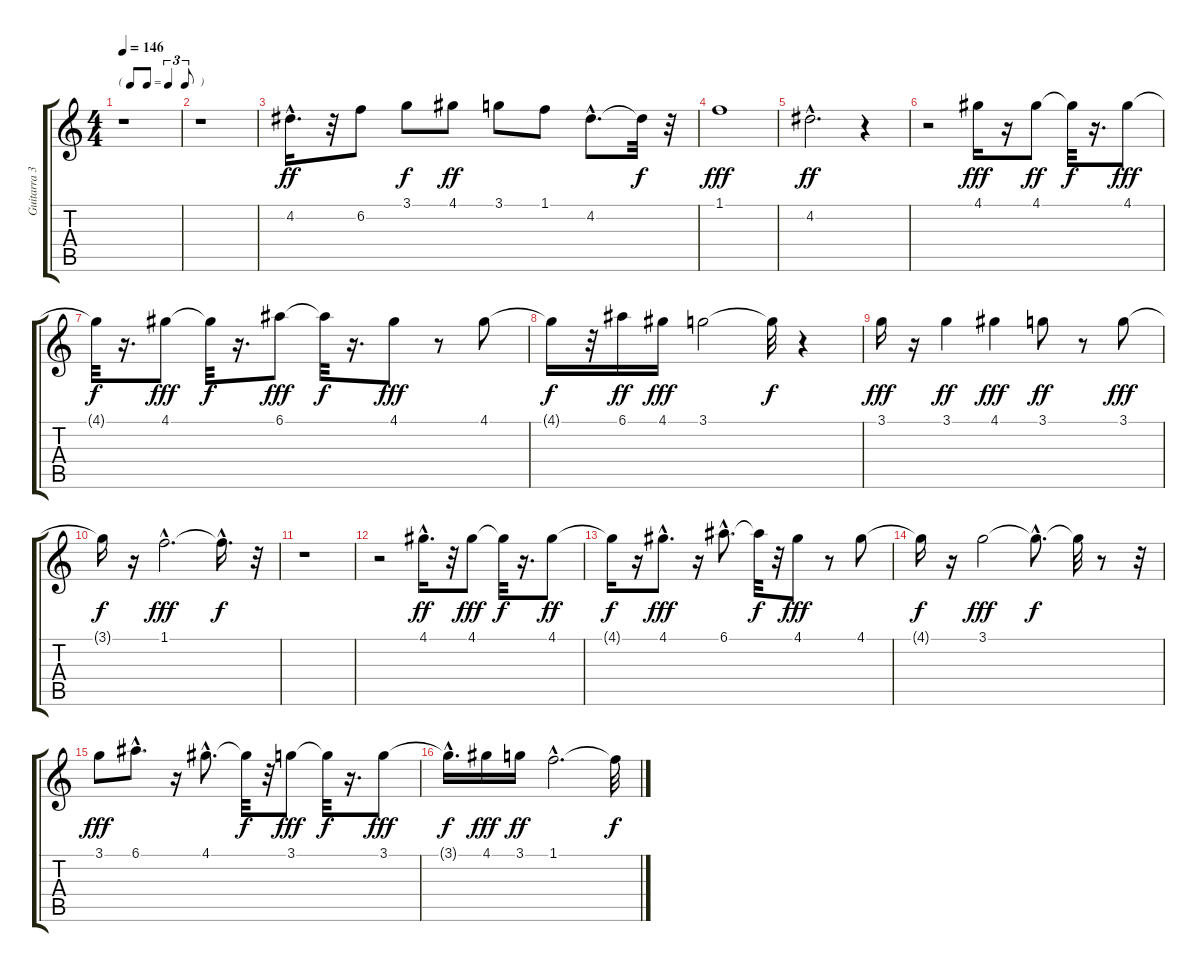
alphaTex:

\track ("Guitarra 3" "Guitarra 3") {instrument acousticguitarnylon}
\staff {score tabs}
\tuning (E4 B3 G3 D3 A2 E2) {hide}
\ts (4 4)
\tf triplet8th
\tempo 146
\clef g2
\ks c
r.1{dy ff} |
r.1 |
4.2{hac}.16{d} r.32 6.2.8 3.1.8{dy f} 4.1.8{dy ff} 3.1.8 1.1.8 4.2{hac}.8{d} 4.2{t}.32{dy f} r.32 |
1.1.1{dy fff} |
4.2{hac}.2{d dy ff} r.4 |
r.2 4.1.16{dy fff} r.16 4.1.8{dy ff} 4.1{t}.32{dy f} r.16{d} 4.1.8{dy fff} |
4.1{t}.32{dy f} r.16{d} 4.1.8{dy fff} 4.1{t}.32{dy f} r.16{d} 6.1.8{dy fff} 6.1{t}.32{dy f} r.16{d} 4.1.8{dy fff} r.8 4.1.8 |
4.1{t}.16{dy f} r.32 6.1.16{dy ff} 4.1.16{dy fff} 3.1.2 3.1{t}.32{dy f} r.4 |
3.1.16{dy fff} r.16 3.1.4{dy ff} 4.1.4{dy fff} 3.1.8{dy ff} r.8 3.1.8{dy fff} |
3.1{t}.16{dy f} r.16 1.1{hac}.2{d dy fff} 1.1{hac t}.16{d dy f} r.32 |
r.1 |
r.2 4.1{hac}.16{d dy ff} r.32 4.1.8{dy fff} 4.1{t}.32{dy f} r.16{d} 4.1.8{dy ff} |
4.1{t}.16{dy f} r.16 4.1{hac}.8{d dy fff} r.16 6.1{hac}.8{d} 6.1{t}.32{dy f} r.32 4.1.8{dy fff} r.8 4.1.8 |
4.1{t}.16{dy f} r.16 3.1.2{dy fff} 3.1{hac t}.8{d dy f} 3.1{t}.32 r.8 r.32 |
3.1.8{dy fff} 6.1{hac}.8{d} r.16 4.1{hac}.8{d} 4.1{t}.32{dy f} r.32 3.1.8{dy fff} 3.1{t}.32{dy f} r.16{d} 3.1.8{dy fff} |
3.1{hac t}.16{d dy f} 4.1.16{dy fff} 3.1.16{dy ff} 1.1{hac}.2{d} 1.1{t}.32{dy f}
